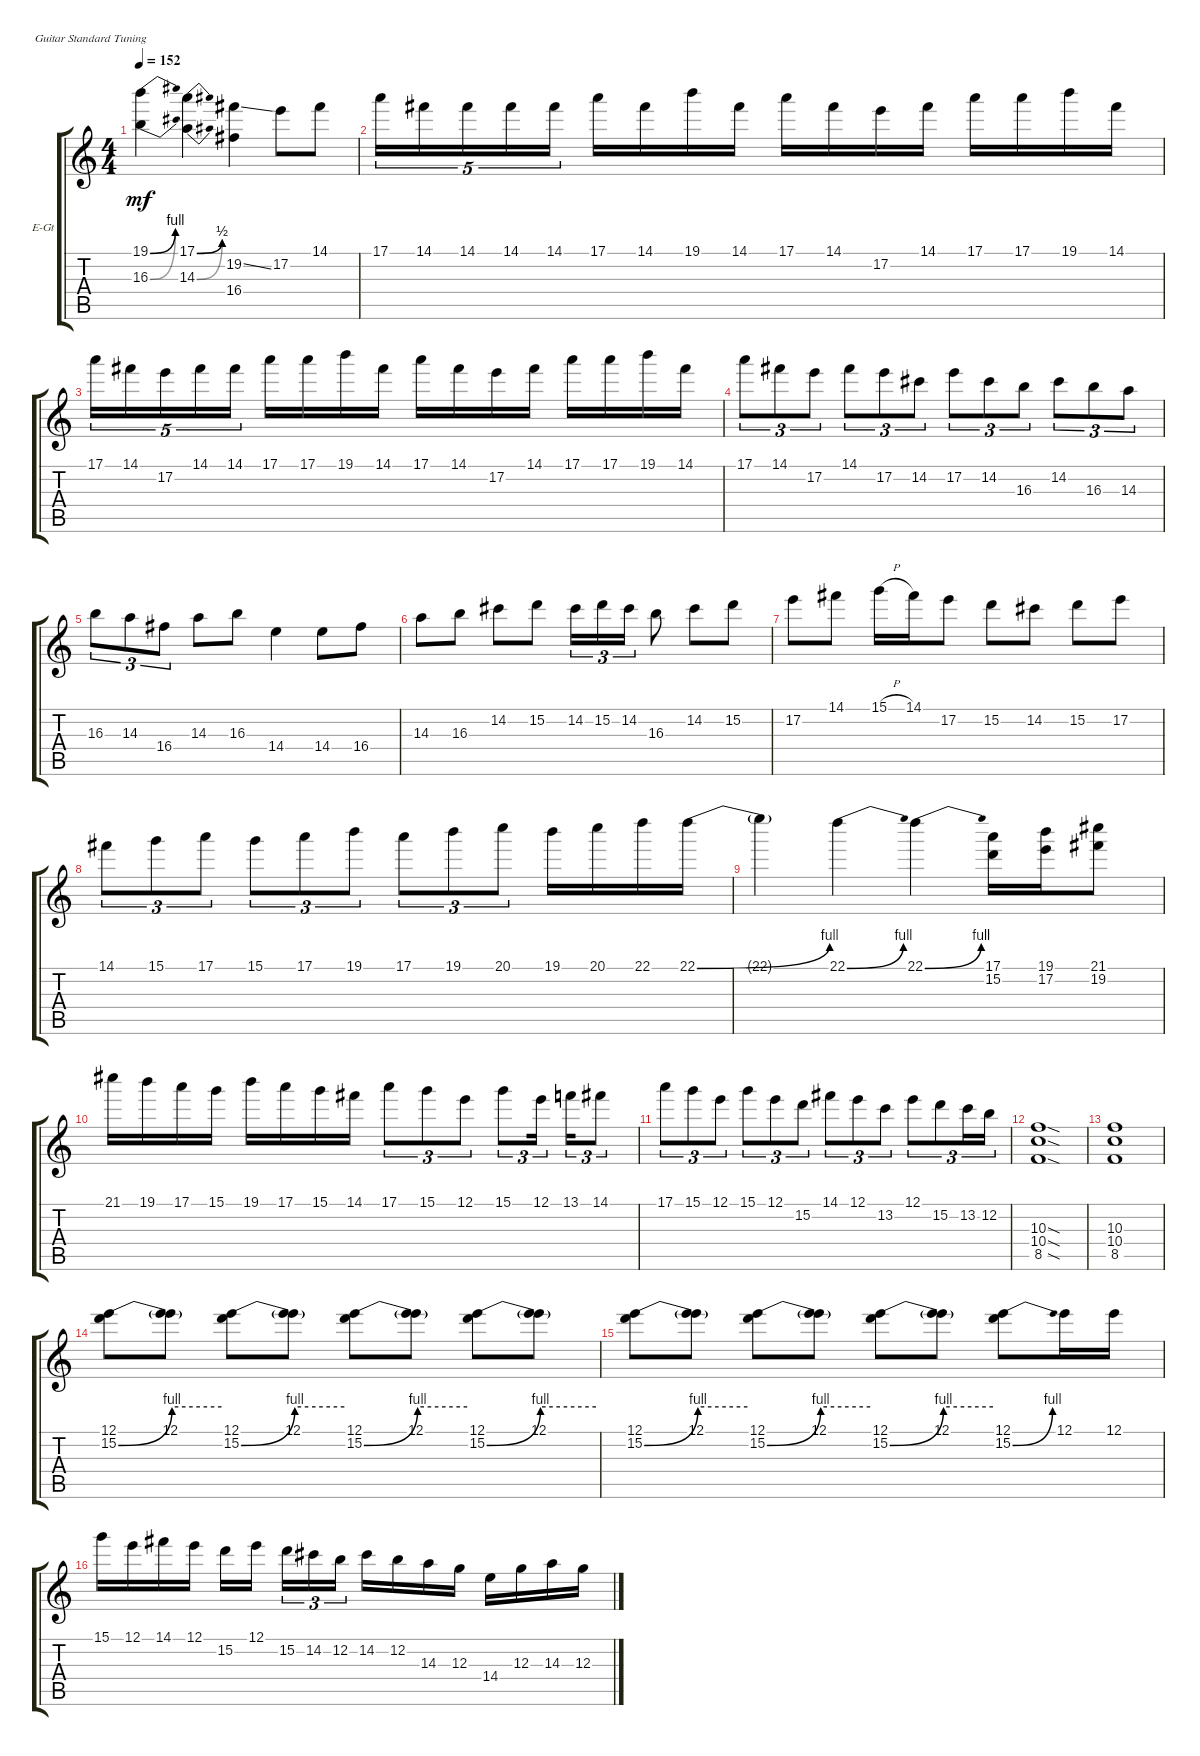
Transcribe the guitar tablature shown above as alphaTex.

\defaultSystemsLayout 4
\bracketExtendMode groupsimilarinstruments
\firstSystemTrackNameOrientation horizontal
\otherSystemsTrackNameOrientation horizontal
\track ("Electric Guitar" "E-Gt") {instrument distortionguitar}
\staff {score tabs}
\tuning (E4 B3 G3 D3 A2 E2)
\ts (4 4)
\tempo 152
\clef g2
\ks c
(19.1{be (bend 0 0 60 4)} 16.3{be (bend 0 0 60 4)}).4{dy mf} (17.1{be (bend 0 0 60 2)} 14.3{be (bend 0 0 60 2)}).4 (19.2{ss} 16.4).4 17.2.8 14.1.8 |
17.1.16{tu (5 4)} 14.1.16{tu (5 4)} 14.1.16{tu (5 4)} 14.1.16{tu (5 4)} 14.1.16{tu (5 4)} 17.1.16 14.1.16 19.1.16 14.1.16 17.1.16 14.1.16 17.2.16 14.1.16 17.1.16 17.1.16 19.1.16 14.1.16 |
17.1.16{tu (5 4)} 14.1.16{tu (5 4)} 17.2.16{tu (5 4)} 14.1.16{tu (5 4)} 14.1.16{tu (5 4)} 17.1.16 17.1.16 19.1.16 14.1.16 17.1.16 14.1.16 17.2.16 14.1.16 17.1.16 17.1.16 19.1.16 14.1.16 |
17.1.8{tu (3 2)} 14.1.8{tu (3 2)} 17.2.8{tu (3 2)} 14.1.8{tu (3 2)} 17.2.8{tu (3 2)} 14.2.8{tu (3 2)} 17.2.8{tu (3 2)} 14.2.8{tu (3 2)} 16.3.8{tu (3 2)} 14.2.8{tu (3 2)} 16.3.8{tu (3 2)} 14.3.8{tu (3 2)} |
16.3.8{tu (3 2)} 14.3.8{tu (3 2)} 16.4.8{tu (3 2)} 14.3.8 16.3.8 14.4.4 14.4.8 16.4.8 |
14.3.8 16.3.8 14.2.8 15.2.8 14.2.16{tu (3 2)} 15.2.16{tu (3 2)} 14.2.16{tu (3 2)} 16.3.8 14.2.8 15.2.8 |
17.2.8 14.1.8 15.1{h}.16 14.1.16 17.2.8 15.2.8 14.2.8 15.2.8 17.2.8 |
14.1.8{tu (3 2)} 15.1.8{tu (3 2)} 17.1.8{tu (3 2)} 15.1.8{tu (3 2)} 17.1.8{tu (3 2)} 19.1.8{tu (3 2)} 17.1.8{tu (3 2)} 19.1.8{tu (3 2)} 20.1.8{tu (3 2)} 19.1.16 20.1.16 22.1.16 22.1{be (bend 0 0 60 4)}.16 |
22.1{t}.4 22.1{be (bend 0 0 60 4)}.4 22.1{be (bend 0 0 60 4)}.4 (17.1 15.2).16 (19.1 17.2).16 (21.1 19.2).8 |
21.1.16 19.1.16 17.1.16 15.1.16 19.1.16 17.1.16 15.1.16 14.1.16 17.1.8{tu (3 2)} 15.1.8{tu (3 2)} 12.1.8{tu (3 2)} 15.1.8{tu (3 2)} 12.1.16{tu (3 2)} 13.1.16{tu (3 2)} 14.1.8{tu (3 2)} |
17.1.8{tu (3 2)} 15.1.8{tu (3 2)} 12.1.8{tu (3 2)} 15.1.8{tu (3 2)} 12.1.8{tu (3 2)} 15.2.8{tu (3 2)} 14.1.8{tu (3 2)} 12.1.8{tu (3 2)} 13.2.8{tu (3 2)} 12.1.8{tu (3 2)} 15.2.8{tu (3 2)} 13.2.16{tu (3 2)} 12.2.16{tu (3 2)} |
(10.3{sod} 10.4{sod} 8.5{sod}).1 |
(10.3 10.4 8.5).1 |
(12.1 15.2{be (bend 0 0 60 4)}).8 (12.1 15.2{be (hold 0 4 60 4) t}).8 (12.1 15.2{be (bend 0 0 60 4)}).8 (12.1 15.2{be (hold 0 4 60 4) t}).8 (12.1 15.2{be (bend 0 0 60 4)}).8 (12.1 15.2{be (hold 0 4 60 4) t}).8 (12.1 15.2{be (bend 0 0 60 4)}).8 (12.1 15.2{be (hold 0 4 60 4) t}).8 |
(12.1 15.2{be (bend 0 0 60 4)}).8 (12.1 15.2{be (hold 0 4 60 4) t}).8 (12.1 15.2{be (bend 0 0 60 4)}).8 (12.1 15.2{be (hold 0 4 60 4) t}).8 (12.1 15.2{be (bend 0 0 60 4)}).8 (12.1 15.2{be (hold 0 4 60 4) t}).8 (12.1 15.2{be (bend 0 0 60 4)}).8 12.1.16 12.1.16 |
15.1.16 12.1.16 14.1.16 12.1.16 15.2.16 12.1.16 15.2.16{tu (3 2)} 14.2.16{tu (3 2)} 12.2.16{tu (3 2)} 14.2.16 12.2.16 14.3.16 12.3.16 14.4.16 12.3.16 14.3.16 12.3.16
